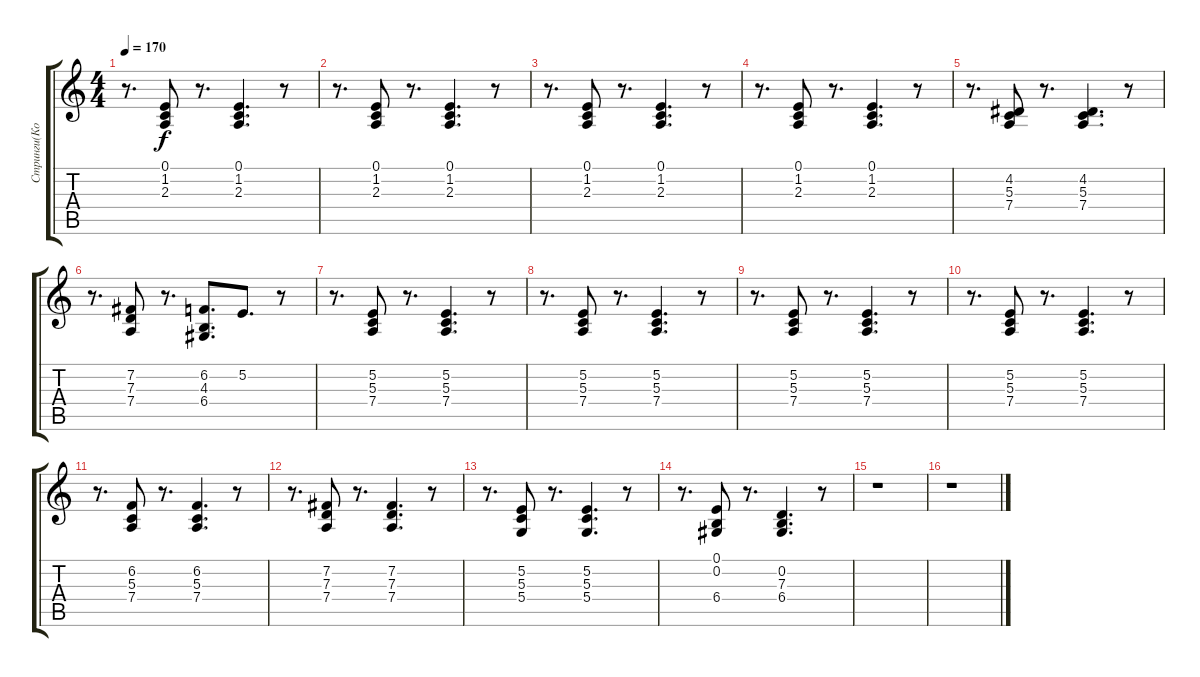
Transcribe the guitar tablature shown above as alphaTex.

\track ("Стринги(Козлов)" "Стринги(Ко") {instrument tremolostrings}
\staff {score tabs}
\tuning (E4 B3 G3 D3 A2 E2) {hide}
\ts (4 4)
\tempo 170
\clef g2
\ks c
r.8{d dy f} (0.1 1.2 2.3).8 r.8{d} (0.1 1.2 2.3).4{d} r.8 |
r.8{d} (0.1 1.2 2.3).8 r.8{d} (0.1 1.2 2.3).4{d} r.8 |
r.8{d} (0.1 1.2 2.3).8 r.8{d} (0.1 1.2 2.3).4{d} r.8 |
r.8{d} (0.1 1.2 2.3).8 r.8{d} (0.1 1.2 2.3).4{d} r.8 |
r.8{d} (4.2 5.3 7.4).8 r.8{d} (4.2 5.3 7.4).4{d} r.8 |
r.8{d} (7.2 7.3 7.4).8 r.8{d} (6.2 4.3 6.4).8{d} 5.2.8{d} r.8 |
r.8{d} (5.2 5.3 7.4).8 r.8{d} (5.2 5.3 7.4).4{d} r.8 |
r.8{d} (5.2 5.3 7.4).8 r.8{d} (5.2 5.3 7.4).4{d} r.8 |
r.8{d} (5.2 5.3 7.4).8 r.8{d} (5.2 5.3 7.4).4{d} r.8 |
r.8{d} (5.2 5.3 7.4).8 r.8{d} (5.2 5.3 7.4).4{d} r.8 |
r.8{d} (6.2 5.3 7.4).8 r.8{d} (6.2 5.3 7.4).4{d} r.8 |
r.8{d} (7.2 7.3 7.4).8 r.8{d} (7.2 7.3 7.4).4{d} r.8 |
r.8{d} (5.2 5.3 5.4).8 r.8{d} (5.2 5.3 5.4).4{d} r.8 |
r.8{d} (0.1 0.2 6.4).8 r.8{d} (0.2 7.3 6.4).4{d} r.8 |
r.1 |
r.1
